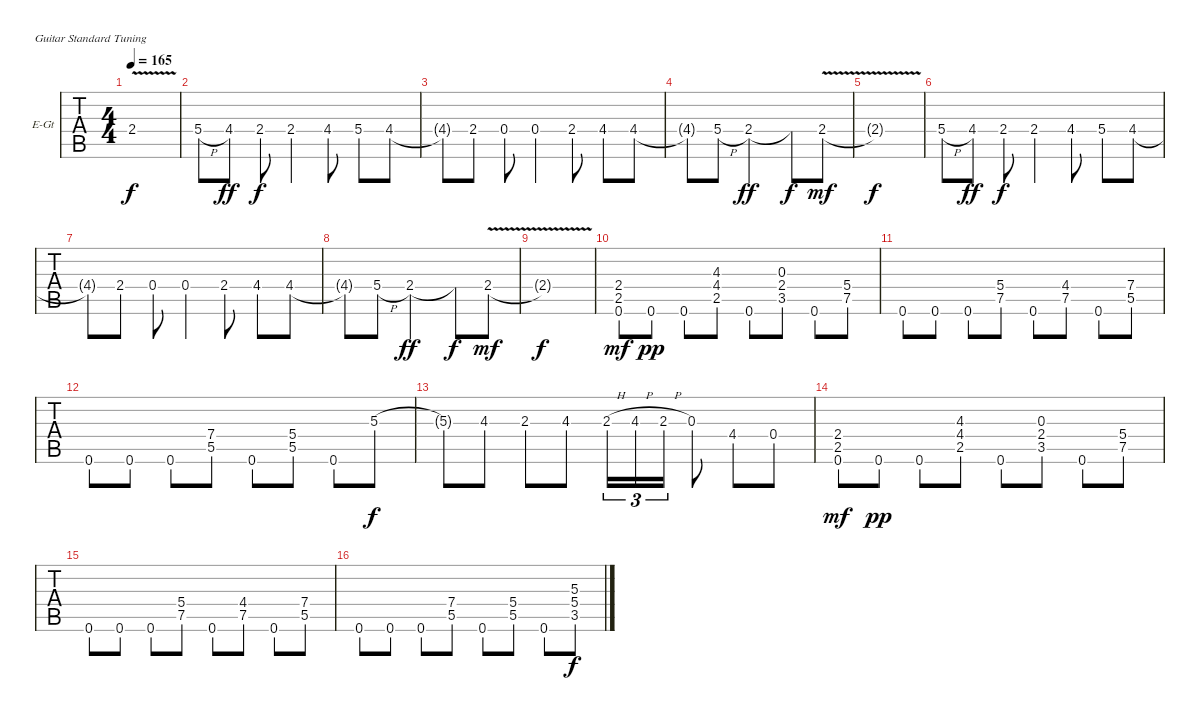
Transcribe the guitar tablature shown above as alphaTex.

\bracketExtendMode groupsimilarinstruments
\firstSystemTrackNameOrientation horizontal
\otherSystemsTrackNameOrientation horizontal
\track ("Guitar 2 (Lead) Cary" "E-Gt") {instrument distortionguitar}
\staff {tabs}
\tuning (E4 B3 G3 D3 A2 E2)
\ts (4 4)
\tempo 165
\clef g2
\ks c
2.4{v t}.1{dy f} |
5.4{h}.8 4.4.8{dy ff} 2.4.8{dy f} 2.4.4 4.4.8 5.4.8 4.4.8 |
4.4{t}.8 2.4.8 0.4.8 0.4.4 2.4.8 4.4.8 4.4.8 |
4.4{t}.8 5.4{h}.8 2.4.2{dy ff} 2.4{t}.8{dy f} 2.4{v}.8{dy mf} |
2.4{v t}.1{dy f} |
5.4{h}.8 4.4.8{dy ff} 2.4.8{dy f} 2.4.4 4.4.8 5.4.8 4.4.8 |
4.4{t}.8 2.4.8 0.4.8 0.4.4 2.4.8 4.4.8 4.4.8 |
4.4{t}.8 5.4{h}.8 2.4.2{dy ff} 2.4{t}.8{dy f} 2.4{v}.8{dy mf} |
2.4{v t}.1{dy f} |
(2.4 2.5 0.6).8{dy mf} 0.6.8{dy pp} 0.6.8 (4.3 4.4 2.5).8 0.6.8 (0.3 2.4 3.5).8 0.6.8 (5.4 7.5).8 |
0.6.8 0.6.8 0.6.8 (5.4 7.5).8 0.6.8 (4.4 7.5).8 0.6.8 (7.4 5.5).8 |
0.6.8 0.6.8 0.6.8 (7.4 5.5).8 0.6.8 (5.4 5.5).8 0.6.8 5.3.8{dy f} |
5.3{t}.8 4.3.8 2.3.8 4.3.8 2.3{h}.16{tu (3 2)} 4.3{h}.16{tu (3 2)} 2.3{h}.16{tu (3 2)} 0.3.8 4.4.8 0.4.8 |
(2.4 2.5 0.6).8{dy mf} 0.6.8{dy pp} 0.6.8 (4.3 4.4 2.5).8 0.6.8 (0.3 2.4 3.5).8 0.6.8 (5.4 7.5).8 |
0.6.8 0.6.8 0.6.8 (5.4 7.5).8 0.6.8 (4.4 7.5).8 0.6.8 (7.4 5.5).8 |
0.6.8 0.6.8 0.6.8 (7.4 5.5).8 0.6.8 (5.4 5.5).8 0.6.8 (5.3 5.4 3.5).8{dy f}
